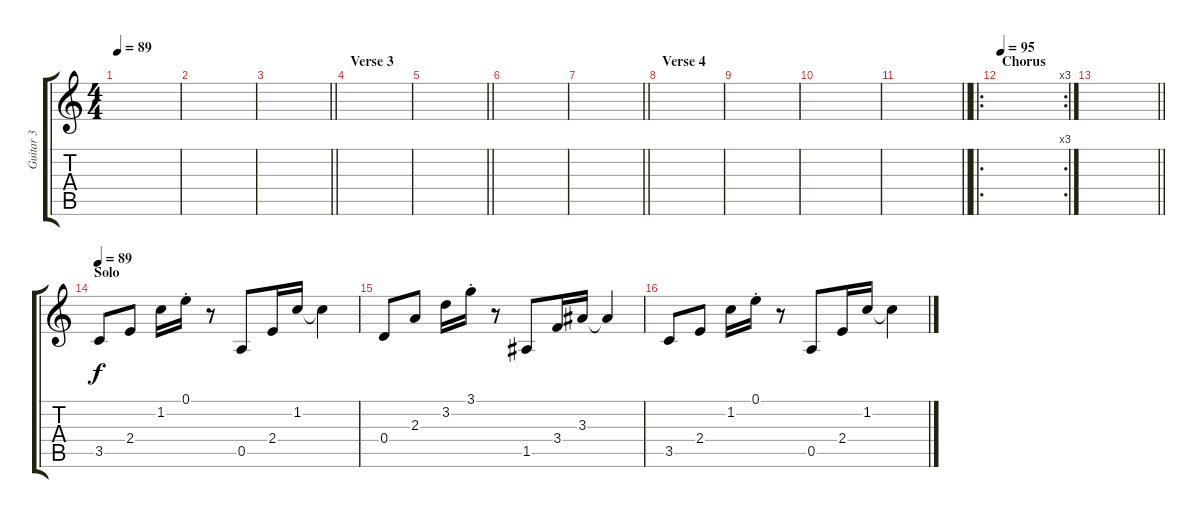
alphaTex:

\track ("Guitar 3" "Guitar 3") {instrument electricguitarjazz}
\staff {score tabs}
\tuning (E4 B3 G3 D3 A2 E2) {hide}
\ts (4 4)
\tempo 89
\clef g2
\ks c
|
|
\barLineRight lightlight
|
\section ("" "Verse 3")
|
\barLineRight lightlight
|
|
\barLineRight lightlight
|
\section ("" "Verse 4")
|
|
|
\barLineRight lightlight
|
\ro
\rc 3
\section ("" "Chorus")
\tempo 95
|
\barLineRight lightlight
|
\section ("" "Solo")
\tempo 89
3.5.8 2.4.8 1.2.16 0.1{st}.16 r.8 0.5.8 2.4.16 1.2.16 1.2{t}.4 |
0.4.8 2.3.8 3.2.16 3.1{st}.16 r.8 1.5.8 3.4.16 3.3.16 3.3{t}.4 |
3.5.8 2.4.8 1.2.16 0.1{st}.16 r.8 0.5.8 2.4.16 1.2.16 1.2{t}.4
